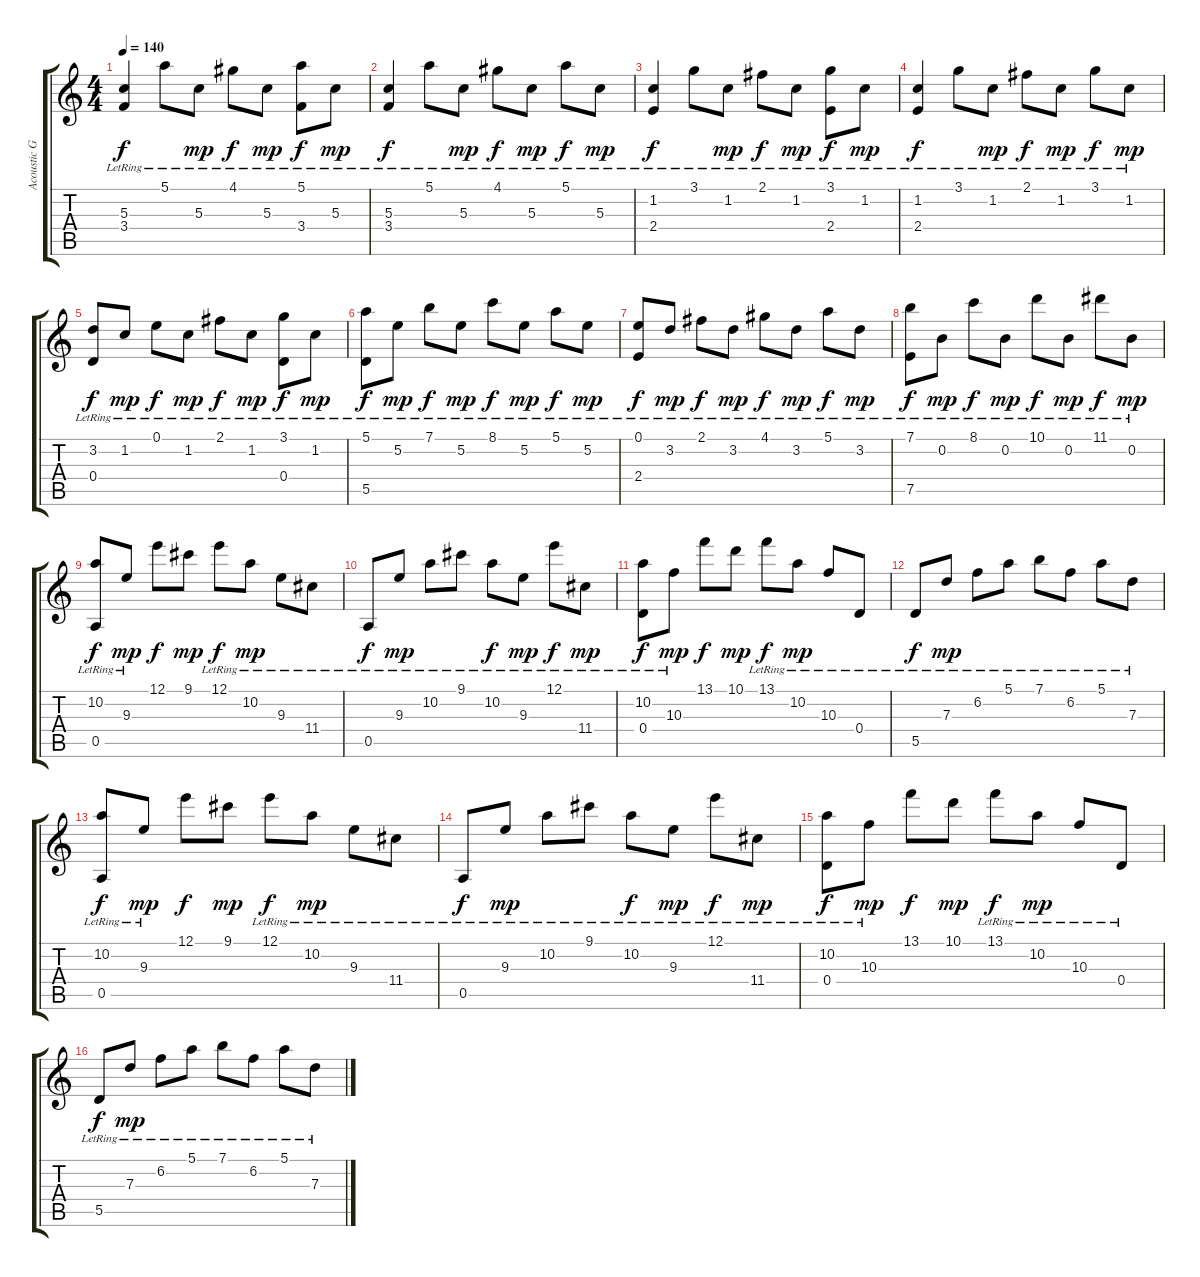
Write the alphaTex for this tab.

\track ("Acoustic Guitar" "Acoustic G") {instrument acousticguitarsteel}
\staff {score tabs}
\tuning (E4 B3 G3 D3 A2 E2) {hide}
\ts (4 4)
\tempo 140
\clef g2
\ks c
(5.3{lr} 3.4{lr}).4{dy f} 5.1{lr}.8 5.3{lr}.8{dy mp} 4.1{lr}.8{dy f} 5.3{lr}.8{dy mp} (5.1{lr} 3.4{lr}).8{dy f} 5.3{lr}.8{dy mp} |
(5.3{lr} 3.4{lr}).4{dy f} 5.1{lr}.8 5.3{lr}.8{dy mp} 4.1{lr}.8{dy f} 5.3{lr}.8{dy mp} 5.1{lr}.8{dy f} 5.3{lr}.8{dy mp} |
(1.2{lr} 2.4{lr}).4{dy f} 3.1{lr}.8 1.2{lr}.8{dy mp} 2.1{lr}.8{dy f} 1.2{lr}.8{dy mp} (3.1{lr} 2.4{lr}).8{dy f} 1.2{lr}.8{dy mp} |
(1.2{lr} 2.4{lr}).4{dy f} 3.1{lr}.8 1.2{lr}.8{dy mp} 2.1{lr}.8{dy f} 1.2{lr}.8{dy mp} 3.1{lr}.8{dy f} 1.2{lr}.8{dy mp} |
(3.2{lr} 0.4{lr}).8{dy f} 1.2{lr}.8{dy mp} 0.1{lr}.8{dy f} 1.2{lr}.8{dy mp} 2.1{lr}.8{dy f} 1.2{lr}.8{dy mp} (3.1{lr} 0.4{lr}).8{dy f} 1.2{lr}.8{dy mp} |
(5.1{lr} 5.5{lr}).8{dy f} 5.2{lr}.8{dy mp} 7.1{lr}.8{dy f} 5.2{lr}.8{dy mp} 8.1{lr}.8{dy f} 5.2{lr}.8{dy mp} 5.1{lr}.8{dy f} 5.2{lr}.8{dy mp} |
(0.1{lr} 2.4{lr}).8{dy f} 3.2{lr}.8{dy mp} 2.1{lr}.8{dy f} 3.2{lr}.8{dy mp} 4.1{lr}.8{dy f} 3.2{lr}.8{dy mp} 5.1{lr}.8{dy f} 3.2{lr}.8{dy mp} |
(7.1{lr} 7.5{lr}).8{dy f} 0.2{lr}.8{dy mp} 8.1{lr}.8{dy f} 0.2{lr}.8{dy mp} 10.1{lr}.8{dy f} 0.2{lr}.8{dy mp} 11.1{lr}.8{dy f} 0.2{lr}.8{dy mp} |
(10.2{lr} 0.5{lr}).8{dy f} 9.3{lr}.8{dy mp} 12.1.8{dy f} 9.1.8{dy mp} 12.1{lr}.8{dy f} 10.2{lr}.8{dy mp} 9.3{lr}.8 11.4{lr}.8 |
0.5{lr}.8{dy f} 9.3{lr}.8{dy mp} 10.2{lr}.8 9.1{lr}.8 10.2{lr}.8{dy f} 9.3{lr}.8{dy mp} 12.1{lr}.8{dy f} 11.4{lr}.8{dy mp} |
(10.2{lr} 0.4{lr}).8{dy f} 10.3{lr}.8{dy mp} 13.1.8{dy f} 10.1.8{dy mp} 13.1{lr}.8{dy f} 10.2{lr}.8{dy mp} 10.3{lr}.8 0.4{lr}.8 |
5.5{lr}.8{dy f} 7.3{lr}.8{dy mp} 6.2{lr}.8 5.1{lr}.8 7.1{lr}.8 6.2{lr}.8 5.1{lr}.8 7.3{lr}.8 |
(10.2{lr} 0.5{lr}).8{dy f} 9.3{lr}.8{dy mp} 12.1.8{dy f} 9.1.8{dy mp} 12.1{lr}.8{dy f} 10.2{lr}.8{dy mp} 9.3{lr}.8 11.4{lr}.8 |
0.5{lr}.8{dy f} 9.3{lr}.8{dy mp} 10.2{lr}.8 9.1{lr}.8 10.2{lr}.8{dy f} 9.3{lr}.8{dy mp} 12.1{lr}.8{dy f} 11.4{lr}.8{dy mp} |
(10.2{lr} 0.4{lr}).8{dy f} 10.3{lr}.8{dy mp} 13.1.8{dy f} 10.1.8{dy mp} 13.1{lr}.8{dy f} 10.2{lr}.8{dy mp} 10.3{lr}.8 0.4{lr}.8 |
5.5{lr}.8{dy f} 7.3{lr}.8{dy mp} 6.2{lr}.8 5.1{lr}.8 7.1{lr}.8 6.2{lr}.8 5.1{lr}.8 7.3{lr}.8
